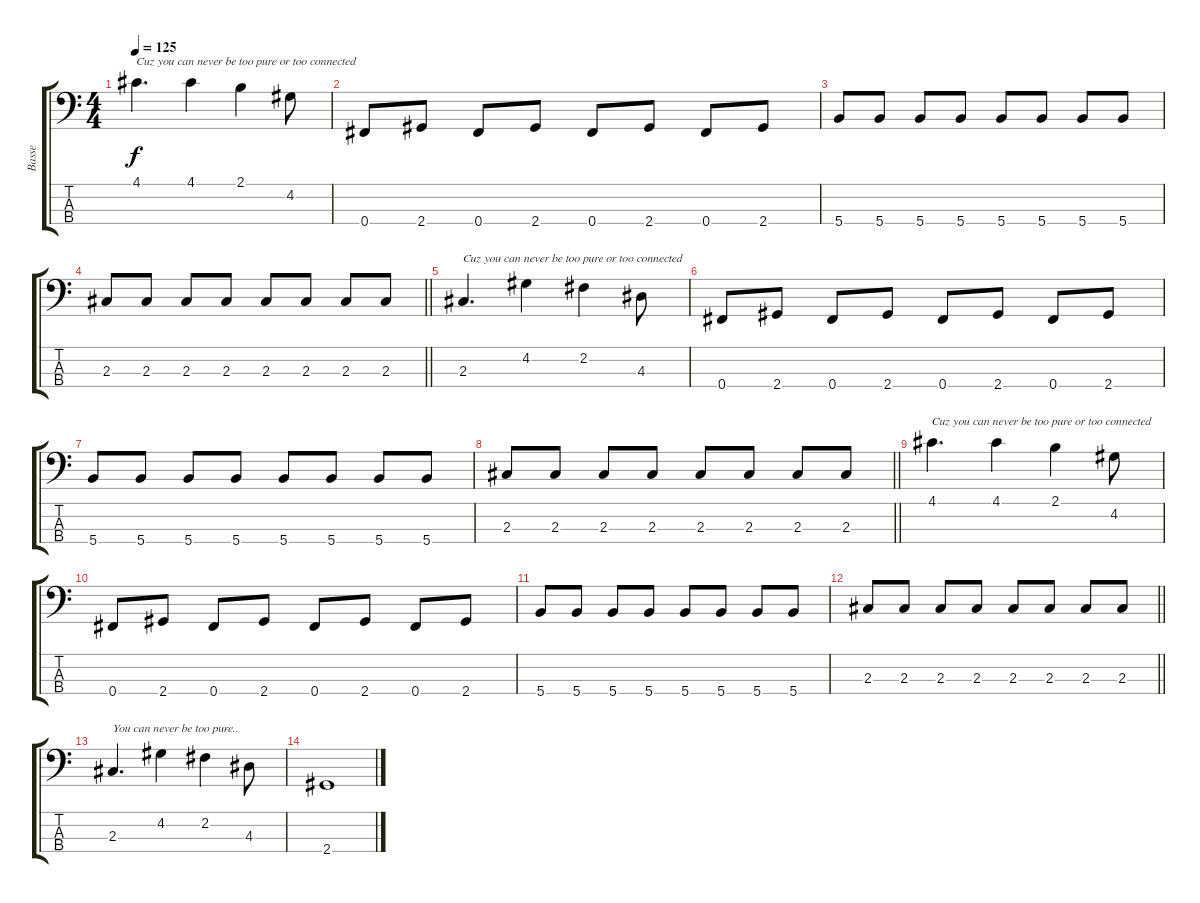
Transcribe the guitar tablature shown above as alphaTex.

\track ("Basse" "Basse") {instrument electricbassfinger}
\staff {score tabs}
\tuning (A2 E2 B1 Gb1) {hide}
\ts (4 4)
\tempo 125
\clef f4
\ks c
4.1.4{d txt "Cuz you can never be too pure or too connected" dy f} 4.1.4 2.1.4 4.2.8 |
0.4.8 2.4.8 0.4.8 2.4.8 0.4.8 2.4.8 0.4.8 2.4.8 |
5.4.8 5.4.8 5.4.8 5.4.8 5.4.8 5.4.8 5.4.8 5.4.8 |
\barLineRight lightlight
2.3.8 2.3.8 2.3.8 2.3.8 2.3.8 2.3.8 2.3.8 2.3.8 |
2.3.4{d txt "Cuz you can never be too pure or too connected"} 4.2.4 2.2.4 4.3.8 |
0.4.8 2.4.8 0.4.8 2.4.8 0.4.8 2.4.8 0.4.8 2.4.8 |
5.4.8 5.4.8 5.4.8 5.4.8 5.4.8 5.4.8 5.4.8 5.4.8 |
\barLineRight lightlight
2.3.8 2.3.8 2.3.8 2.3.8 2.3.8 2.3.8 2.3.8 2.3.8 |
4.1.4{d txt "Cuz you can never be too pure or too connected"} 4.1.4 2.1.4 4.2.8 |
0.4.8 2.4.8 0.4.8 2.4.8 0.4.8 2.4.8 0.4.8 2.4.8 |
5.4.8 5.4.8 5.4.8 5.4.8 5.4.8 5.4.8 5.4.8 5.4.8 |
\barLineRight lightlight
2.3.8 2.3.8 2.3.8 2.3.8 2.3.8 2.3.8 2.3.8 2.3.8 |
2.3.4{d txt "You can never be too pure.."} 4.2.4 2.2.4 4.3.8 |
2.4.1
